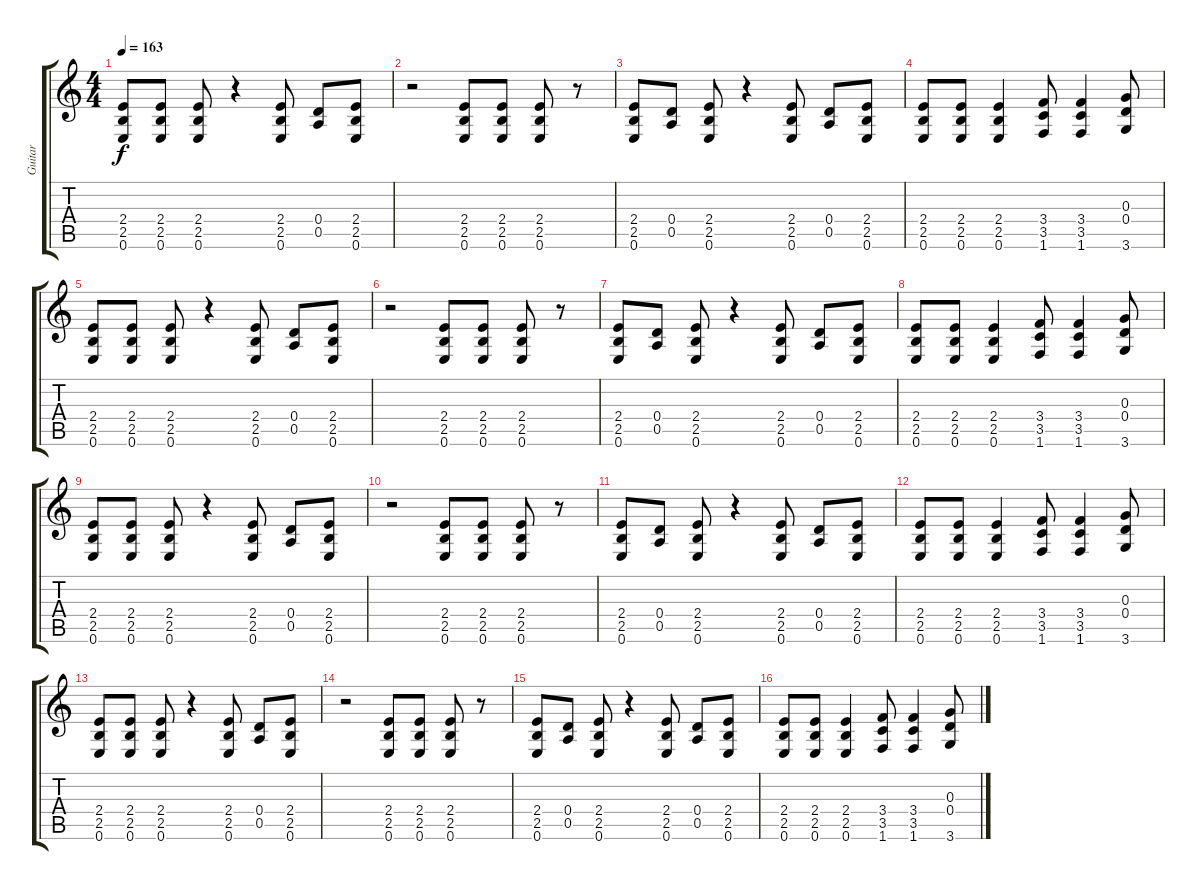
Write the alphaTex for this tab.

\track ("Guitar" "Guitar") {instrument distortionguitar}
\staff {score tabs}
\tuning (E4 B3 G3 D3 A2 E2) {hide}
\ts (4 4)
\tempo 163
\clef g2
\ks c
(2.4 2.5 0.6).8{dy f} (2.4 2.5 0.6).8 (2.4 2.5 0.6).8 r.4 (2.4 2.5 0.6).8 (0.4 0.5).8 (2.4 2.5 0.6).8 |
r.2 (2.4 2.5 0.6).8 (2.4 2.5 0.6).8 (2.4 2.5 0.6).8 r.8 |
(2.4 2.5 0.6).8 (0.4 0.5).8 (2.4 2.5 0.6).8 r.4 (2.4 2.5 0.6).8 (0.4 0.5).8 (2.4 2.5 0.6).8 |
(2.4 2.5 0.6).8 (2.4 2.5 0.6).8 (2.4 2.5 0.6).4 (3.4 3.5 1.6).8 (3.4 3.5 1.6).4 (0.3 0.4 3.6).8 |
(2.4 2.5 0.6).8 (2.4 2.5 0.6).8 (2.4 2.5 0.6).8 r.4 (2.4 2.5 0.6).8 (0.4 0.5).8 (2.4 2.5 0.6).8 |
r.2 (2.4 2.5 0.6).8 (2.4 2.5 0.6).8 (2.4 2.5 0.6).8 r.8 |
(2.4 2.5 0.6).8 (0.4 0.5).8 (2.4 2.5 0.6).8 r.4 (2.4 2.5 0.6).8 (0.4 0.5).8 (2.4 2.5 0.6).8 |
(2.4 2.5 0.6).8 (2.4 2.5 0.6).8 (2.4 2.5 0.6).4 (3.4 3.5 1.6).8 (3.4 3.5 1.6).4 (0.3 0.4 3.6).8 |
(2.4 2.5 0.6).8 (2.4 2.5 0.6).8 (2.4 2.5 0.6).8 r.4 (2.4 2.5 0.6).8 (0.4 0.5).8 (2.4 2.5 0.6).8 |
r.2 (2.4 2.5 0.6).8 (2.4 2.5 0.6).8 (2.4 2.5 0.6).8 r.8 |
(2.4 2.5 0.6).8 (0.4 0.5).8 (2.4 2.5 0.6).8 r.4 (2.4 2.5 0.6).8 (0.4 0.5).8 (2.4 2.5 0.6).8 |
(2.4 2.5 0.6).8 (2.4 2.5 0.6).8 (2.4 2.5 0.6).4 (3.4 3.5 1.6).8 (3.4 3.5 1.6).4 (0.3 0.4 3.6).8 |
(2.4 2.5 0.6).8 (2.4 2.5 0.6).8 (2.4 2.5 0.6).8 r.4 (2.4 2.5 0.6).8 (0.4 0.5).8 (2.4 2.5 0.6).8 |
r.2 (2.4 2.5 0.6).8 (2.4 2.5 0.6).8 (2.4 2.5 0.6).8 r.8 |
(2.4 2.5 0.6).8 (0.4 0.5).8 (2.4 2.5 0.6).8 r.4 (2.4 2.5 0.6).8 (0.4 0.5).8 (2.4 2.5 0.6).8 |
(2.4 2.5 0.6).8 (2.4 2.5 0.6).8 (2.4 2.5 0.6).4 (3.4 3.5 1.6).8 (3.4 3.5 1.6).4 (0.3 0.4 3.6).8
